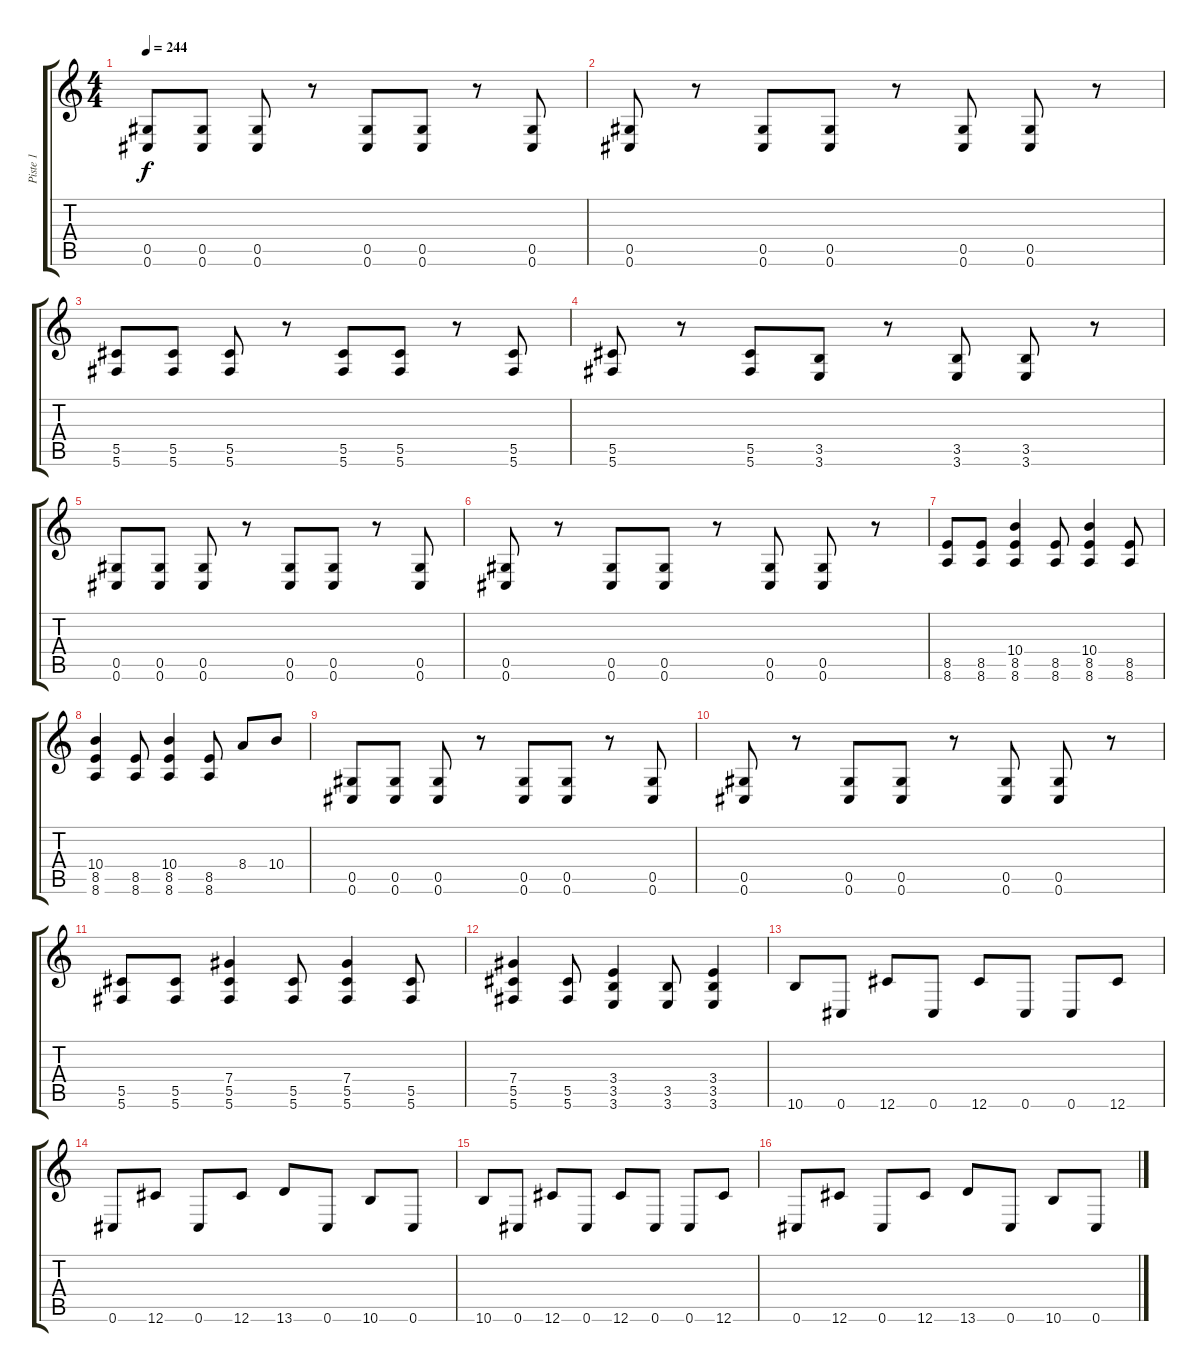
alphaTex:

\track ("Piste 1" "Piste 1") {instrument distortionguitar}
\staff {score tabs}
\tuning (Eb4 Bb3 Gb3 Db3 Ab2 Db2) {hide}
\ts (4 4)
\tempo 244
\clef g2
\ks c
(0.5 0.6).8{dy f} (0.5 0.6).8 (0.5 0.6).8 r.8 (0.5 0.6).8 (0.5 0.6).8 r.8 (0.5 0.6).8 |
(0.5 0.6).8 r.8 (0.5 0.6).8 (0.5 0.6).8 r.8 (0.5 0.6).8 (0.5 0.6).8 r.8 |
(5.5 5.6).8 (5.5 5.6).8 (5.5 5.6).8 r.8 (5.5 5.6).8 (5.5 5.6).8 r.8 (5.5 5.6).8 |
(5.5 5.6).8 r.8 (5.5 5.6).8 (3.5 3.6).8 r.8 (3.5 3.6).8 (3.5 3.6).8 r.8 |
(0.5 0.6).8 (0.5 0.6).8 (0.5 0.6).8 r.8 (0.5 0.6).8 (0.5 0.6).8 r.8 (0.5 0.6).8 |
(0.5 0.6).8 r.8 (0.5 0.6).8 (0.5 0.6).8 r.8 (0.5 0.6).8 (0.5 0.6).8 r.8 |
(8.5 8.6).8 (8.5 8.6).8 (10.4 8.5 8.6).4 (8.5 8.6).8 (10.4 8.5 8.6).4 (8.5 8.6).8 |
(10.4 8.5 8.6).4 (8.5 8.6).8 (10.4 8.5 8.6).4 (8.5 8.6).8 8.4.8 10.4.8 |
(0.5 0.6).8 (0.5 0.6).8 (0.5 0.6).8 r.8 (0.5 0.6).8 (0.5 0.6).8 r.8 (0.5 0.6).8 |
(0.5 0.6).8 r.8 (0.5 0.6).8 (0.5 0.6).8 r.8 (0.5 0.6).8 (0.5 0.6).8 r.8 |
(5.5 5.6).8 (5.5 5.6).8 (7.4 5.5 5.6).4 (5.5 5.6).8 (7.4 5.5 5.6).4 (5.5 5.6).8 |
(7.4 5.5 5.6).4 (5.5 5.6).8 (3.4 3.5 3.6).4 (3.5 3.6).8 (3.4 3.5 3.6).4 |
10.6.8 0.6.8 12.6.8 0.6.8 12.6.8 0.6.8 0.6.8 12.6.8 |
0.6.8 12.6.8 0.6.8 12.6.8 13.6.8 0.6.8 10.6.8 0.6.8 |
10.6.8 0.6.8 12.6.8 0.6.8 12.6.8 0.6.8 0.6.8 12.6.8 |
0.6.8 12.6.8 0.6.8 12.6.8 13.6.8 0.6.8 10.6.8 0.6.8
